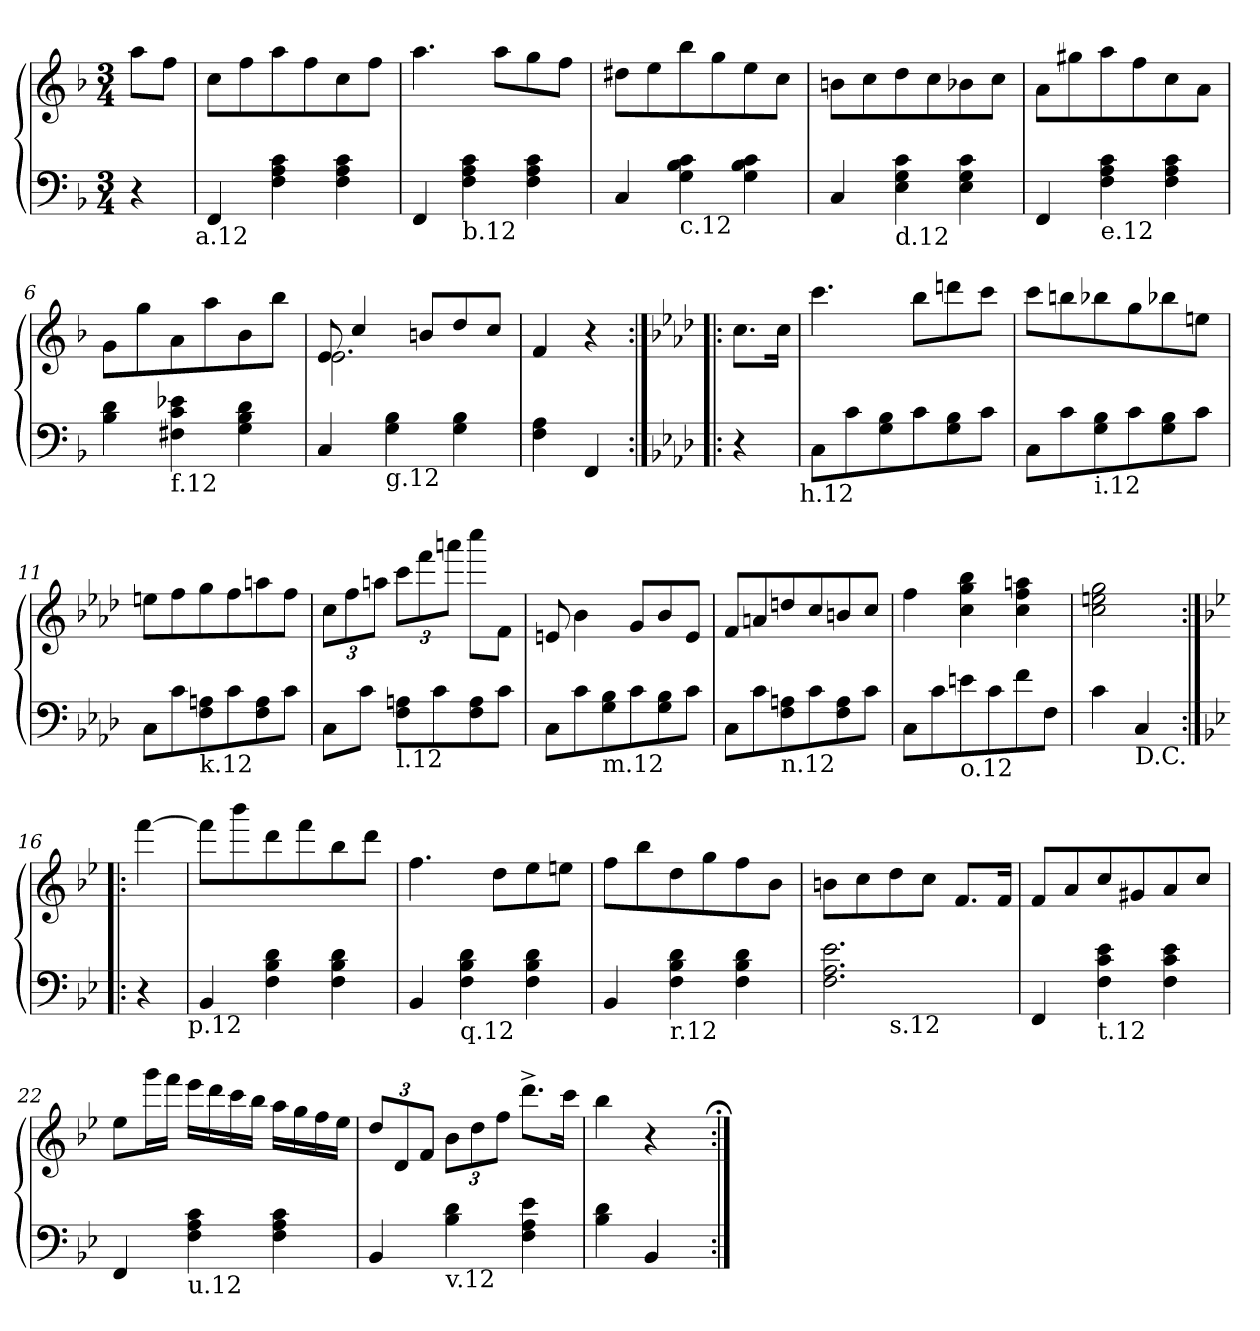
**kern	**kern
*part1	*part1
*staff2	*staff1
*clefF4	*clefG2
*k[b-]	*k[b-]
*F:	*F:
*M3/4	*M3/4
=	=
4r	8aaL
.	8ffJ
!LO:TX:b:t=a.12	!
=1	=1
4FF	8ccL
.	8ff
4F 4A 4c	8aa
.	8ff
4F 4A 4c	8cc
.	8ffJ
=2	=2
4FF	4.aa
!LO:TX:b:t=b.12	!
4F 4A 4c	.
.	8aaL
4F 4A 4c	8gg
.	8ffJ
=3	=3
4C	8dd#XL
.	8ee
!LO:TX:b:t=c.12	!
4G 4B- 4c	8bb-
.	8gg
4G 4B- 4c	8ee
.	8ccJ
=4	=4
4C	8bnL
.	8cc
!LO:TX:b:t=d.12	!
4E 4G 4c	8dd
.	8cc
4E 4G 4c	8b-X
.	8ccJ
=5	=5
4FF	8aL
.	8gg#X
!LO:TX:b:t=e.12	!
4F 4A 4c	8aa
.	8ff
4F 4A 4c	8cc
.	8aJ
=6	=6
4B- 4d	8gL
.	8gg
!LO:TX:b:t=f.12	!
4F#X 4c 4e-X	8a
.	8aa
4G 4B- 4d	8b-
.	8bb-J
=7	=7
*	*^
4C	8e	2.e
.	4cc	.
!LO:TX:b:t=g.12	!	!
4G 4B-	.	.
.	8bnL	.
4G 4B-	8dd	.
.	8ccJ	.
*	*v	*v
=8	=8
4F 4A	4f
4FF	4r
!!LO:LB:g=z
=8:|!|:	=8:|!|:
*k[b-e-a-d-]	*k[b-e-a-d-]
4r	8.ccL
.	16ccJk
!LO:TX:b:t=h.12	!
=9	=9
8CL	4.ccc
8c	.
8G 8B-	.
8c	8bb-L
8G 8B-	8ddd
8cJ	8cccJ
=10	=10
8CL	8cccL
8c	8bbn
!LO:TX:b:t=i.12	!
8G 8B-	8bb-X
8c	8gg
8G 8B-	8bb-X
8cJ	8eeJ
=11	=11
8CL	8eeL
8c	8ff
!LO:TX:b:t=k.12	!
8F 8A	8gg
8c	8ff
8F 8A	8aa
8cJ	8ffJ
=12	=12
8CL	12ccL
.	12ff
8cJ	.
.	12aaJ
!LO:TX:b:t=l.12	!
8F 8AL	12cccL
.	12fff
8c	.
.	12aaaJ
8F 8A	8ccccL
8cJ	8fJ
=13	=13
8CL	8e
8c	4b-
!LO:TX:b:t=m.12	!
8G 8B-	.
8c	8gL
8G 8B-	8b-
8cJ	8eJ
=14	=14
8CL	8fL
8c	8a
!LO:TX:b:t=n.12	!
8F 8A	8dd
8c	8cc
8F 8A	8bn
8cJ	8ccJ
=15	=15
8CL	4ff
8c	.
!LO:TX:b:t=o.12	!
8e	4cc 4gg 4bb-
8c	.
8f	4cc 4ff 4aa
8FJ	.
=16	=16
4c	2cc 2ee 2gg
!LO:TX:b:t=D.C.	!
4C	.
!!LO:LB:g=z
=16:|!|:	=16:|!|:
*k[b-e-]	*k[b-e-]
4r	[4fff
!LO:TX:b:t=p.12	!
=17	=17
4BB-	8fffL]
.	8bbb-
4F 4B- 4d	8ddd
.	8fff
4F 4B- 4d	8bb-
.	8dddJ
=18	=18
4BB-	4.ff
!LO:TX:b:t=q.12	!
4F 4B- 4d	.
.	8ddL
4F 4B- 4d	8ee-
.	8eenJ
=19	=19
4BB-	8ffL
.	8bb-
!LO:TX:b:t=r.12	!
4F 4B- 4d	8dd
.	8gg
4F 4B- 4d	8ff
.	8b-J
=20	=20
*^	*
2.F 2.A 2.e-	4ryy	8bnL
.	.	8cc
!	!LO:TX:b:t=s.12	!
.	2ryy	8dd
.	.	8ccJ
.	.	8.fL
.	.	16fJk
*v	*v	*
=21	=21
4FF	8fL
.	8a
!LO:TX:b:t=t.12	!
4F 4c 4e-	8cc
.	8g#X
4F 4c 4e-	8a
.	8ccJ
=22	=22
4FF	8ee-L
.	16gggL
.	16fffJJ
!LO:TX:b:t=u.12	!
4F 4A 4c	16eee-LL
.	16ddd
.	16ccc
.	16bb-JJ
4F 4A 4c	16aaLL
.	16gg
.	16ff
.	16ee-JJ
=23	=23
4BB-	12ddL
.	12d
.	12fJ
!LO:TX:b:t=v.12	!
4B- 4d	12b-L
.	12dd
.	12ffJ
4F 4A 4e-	8.ddd^L
.	16cccJk
=24	=24
4B- 4d	4bb-
4BB-	4r
=:|!	=:|!;
*-	*-
